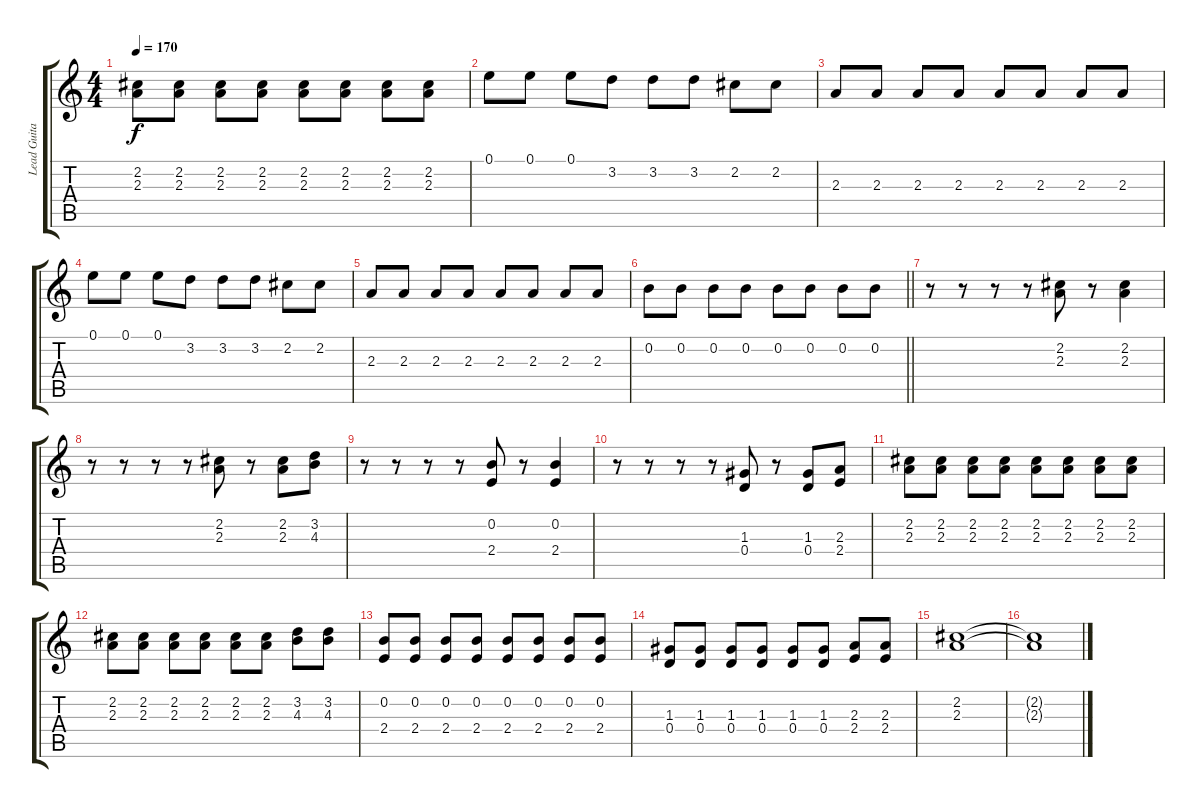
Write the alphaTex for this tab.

\track ("Lead Guitar" "Lead Guita") {instrument distortionguitar}
\staff {score tabs}
\tuning (E4 B3 G3 D3 A2 E2) {hide}
\ts (4 4)
\tempo 170
\clef g2
\ks c
(2.2 2.3).8{dy f} (2.2 2.3).8 (2.2 2.3).8 (2.2 2.3).8 (2.2 2.3).8 (2.2 2.3).8 (2.2 2.3).8 (2.2 2.3).8 |
0.1.8 0.1.8 0.1.8 3.2.8 3.2.8 3.2.8 2.2.8 2.2.8 |
2.3.8 2.3.8 2.3.8 2.3.8 2.3.8 2.3.8 2.3.8 2.3.8 |
0.1.8 0.1.8 0.1.8 3.2.8 3.2.8 3.2.8 2.2.8 2.2.8 |
2.3.8 2.3.8 2.3.8 2.3.8 2.3.8 2.3.8 2.3.8 2.3.8 |
\barLineRight lightlight
0.2.8 0.2.8 0.2.8 0.2.8 0.2.8 0.2.8 0.2.8 0.2.8 |
r.8 r.8 r.8 r.8 (2.2 2.3).8 r.8 (2.2 2.3).4 |
r.8 r.8 r.8 r.8 (2.2 2.3).8 r.8 (2.2 2.3).8 (3.2 4.3).8 |
r.8 r.8 r.8 r.8 (0.2 2.4).8 r.8 (0.2 2.4).4 |
r.8 r.8 r.8 r.8 (1.3 0.4).8 r.8 (1.3 0.4).8 (2.3 2.4).8 |
(2.2 2.3).8 (2.2 2.3).8 (2.2 2.3).8 (2.2 2.3).8 (2.2 2.3).8 (2.2 2.3).8 (2.2 2.3).8 (2.2 2.3).8 |
(2.2 2.3).8 (2.2 2.3).8 (2.2 2.3).8 (2.2 2.3).8 (2.2 2.3).8 (2.2 2.3).8 (3.2 4.3).8 (3.2 4.3).8 |
(0.2 2.4).8 (0.2 2.4).8 (0.2 2.4).8 (0.2 2.4).8 (0.2 2.4).8 (0.2 2.4).8 (0.2 2.4).8 (0.2 2.4).8 |
(1.3 0.4).8 (1.3 0.4).8 (1.3 0.4).8 (1.3 0.4).8 (1.3 0.4).8 (1.3 0.4).8 (2.3 2.4).8 (2.3 2.4).8 |
(2.2 2.3).1 |
(2.2{t} 2.3{t}).1
